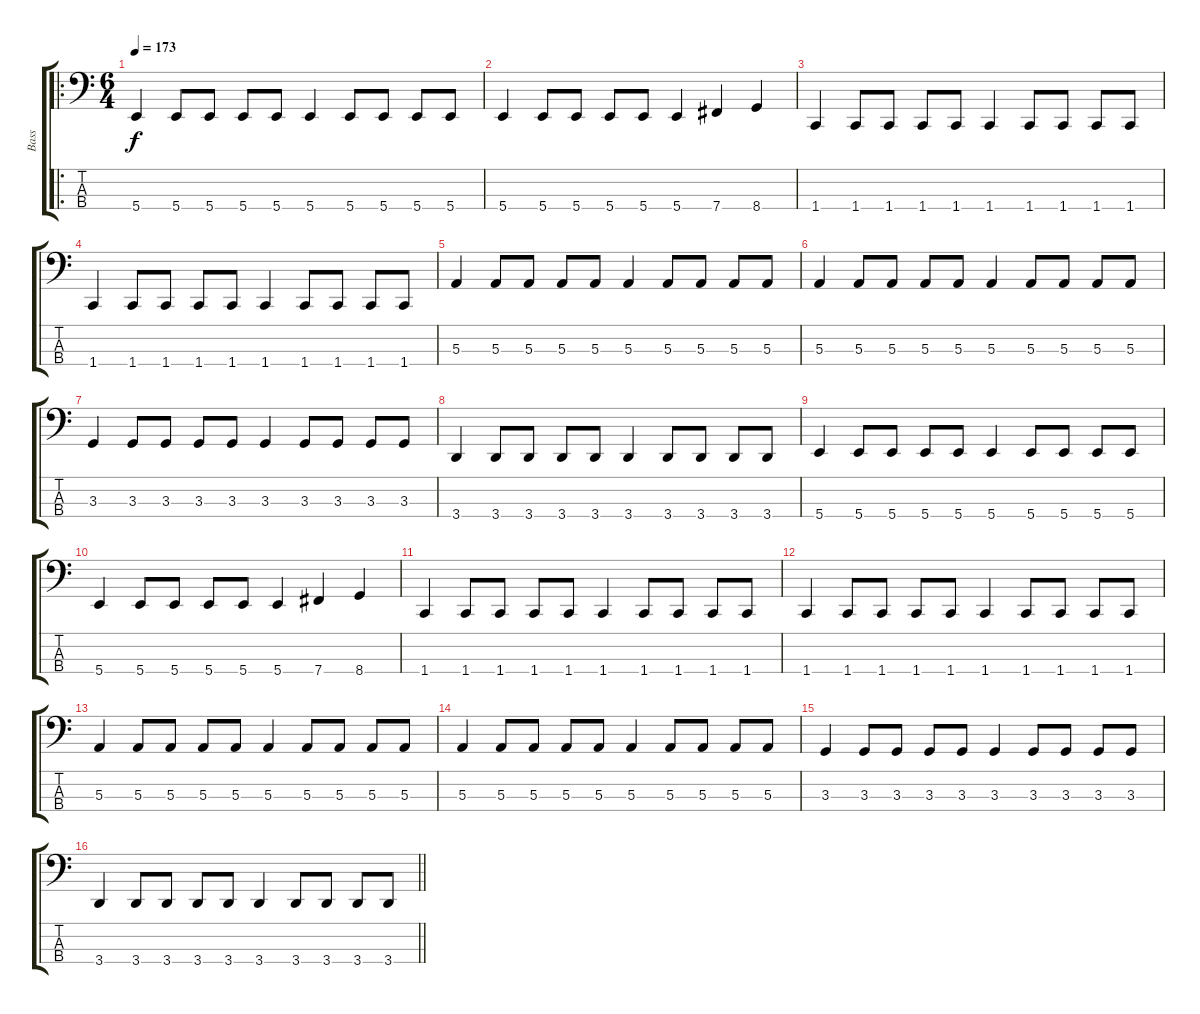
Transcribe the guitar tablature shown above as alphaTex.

\track ("Bass" "Bass") {instrument electricbassfinger}
\staff {score tabs}
\tuning (D2 A1 E1 B0) {hide}
\ro
\ts (6 4)
\section ("" "")
\tempo 173
\clef f4
\ks c
5.4.4{dy f} 5.4.8 5.4.8 5.4.8 5.4.8 5.4.4 5.4.8 5.4.8 5.4.8 5.4.8 |
5.4.4 5.4.8 5.4.8 5.4.8 5.4.8 5.4.4 7.4.4 8.4.4 |
1.4.4 1.4.8 1.4.8 1.4.8 1.4.8 1.4.4 1.4.8 1.4.8 1.4.8 1.4.8 |
1.4.4 1.4.8 1.4.8 1.4.8 1.4.8 1.4.4 1.4.8 1.4.8 1.4.8 1.4.8 |
5.3.4 5.3.8 5.3.8 5.3.8 5.3.8 5.3.4 5.3.8 5.3.8 5.3.8 5.3.8 |
5.3.4 5.3.8 5.3.8 5.3.8 5.3.8 5.3.4 5.3.8 5.3.8 5.3.8 5.3.8 |
3.3.4 3.3.8 3.3.8 3.3.8 3.3.8 3.3.4 3.3.8 3.3.8 3.3.8 3.3.8 |
3.4.4 3.4.8 3.4.8 3.4.8 3.4.8 3.4.4 3.4.8 3.4.8 3.4.8 3.4.8 |
5.4.4 5.4.8 5.4.8 5.4.8 5.4.8 5.4.4 5.4.8 5.4.8 5.4.8 5.4.8 |
5.4.4 5.4.8 5.4.8 5.4.8 5.4.8 5.4.4 7.4.4 8.4.4 |
1.4.4 1.4.8 1.4.8 1.4.8 1.4.8 1.4.4 1.4.8 1.4.8 1.4.8 1.4.8 |
1.4.4 1.4.8 1.4.8 1.4.8 1.4.8 1.4.4 1.4.8 1.4.8 1.4.8 1.4.8 |
5.3.4 5.3.8 5.3.8 5.3.8 5.3.8 5.3.4 5.3.8 5.3.8 5.3.8 5.3.8 |
5.3.4 5.3.8 5.3.8 5.3.8 5.3.8 5.3.4 5.3.8 5.3.8 5.3.8 5.3.8 |
3.3.4 3.3.8 3.3.8 3.3.8 3.3.8 3.3.4 3.3.8 3.3.8 3.3.8 3.3.8 |
\barLineRight lightlight
3.4.4 3.4.8 3.4.8 3.4.8 3.4.8 3.4.4 3.4.8 3.4.8 3.4.8 3.4.8
